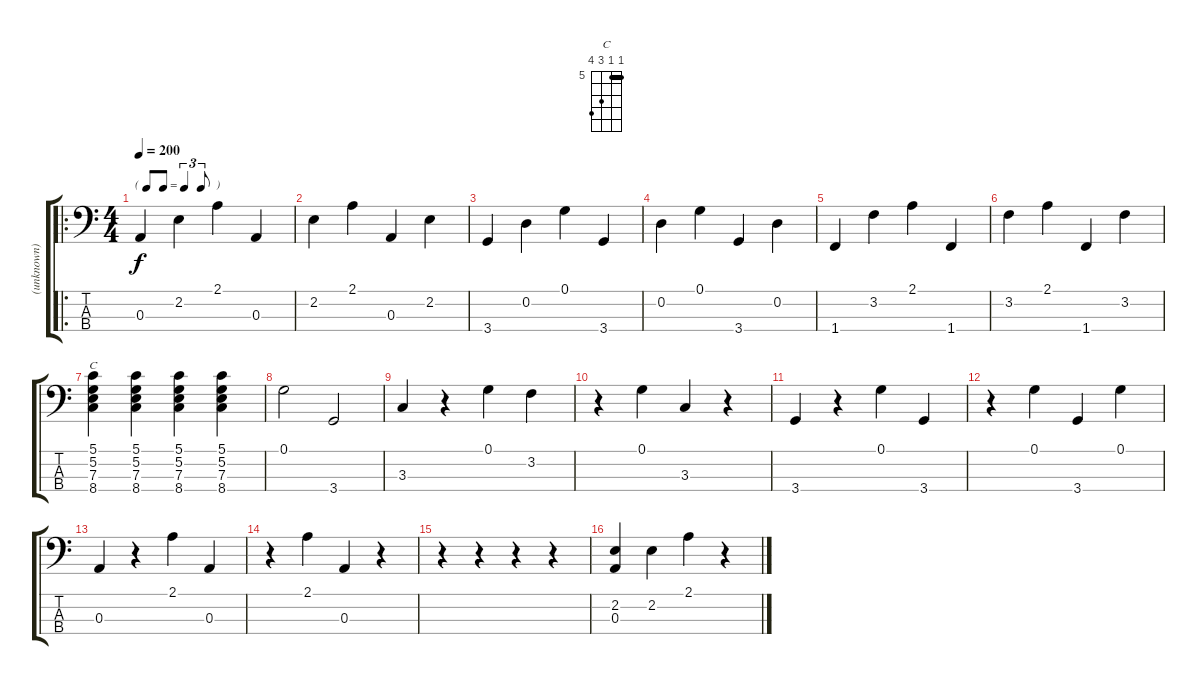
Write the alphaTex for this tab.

\track ("(unknown)" "(unknown)") {instrument acousticbass}
\staff {score tabs}
\tuning (G2 D2 A1 E1) {hide}
\chord ("C" 5 5 7 8) {firstfret 5 barre 5}
\ro
\ts (4 4)
\tf triplet8th
\tempo 200
\clef f4
\ks c
0.3.4{dy f instrument acousticbass} 2.2.4 2.1.4 0.3.4 |
2.2.4 2.1.4 0.3.4 2.2.4 |
3.4.4 0.2.4 0.1.4 3.4.4 |
0.2.4 0.1.4 3.4.4 0.2.4 |
1.4.4 3.2.4 2.1.4 1.4.4 |
3.2.4 2.1.4 1.4.4 3.2.4 |
(5.1 5.2 7.3 8.4).4{ch "C"} (5.1 5.2 7.3 8.4).4 (5.1 5.2 7.3 8.4).4 (5.1 5.2 7.3 8.4).4 |
0.1.2 3.4.2 |
3.3.4 r.4 0.1.4 3.2.4 |
r.4 0.1.4 3.3.4 r.4 |
3.4.4 r.4 0.1.4 3.4.4 |
r.4 0.1.4 3.4.4 0.1.4 |
0.3.4 r.4 2.1.4 0.3.4 |
r.4 2.1.4 0.3.4 r.4 |
r.4 r.4 r.4 r.4 |
(2.2 0.3).4 2.2.4 2.1.4 r.4
